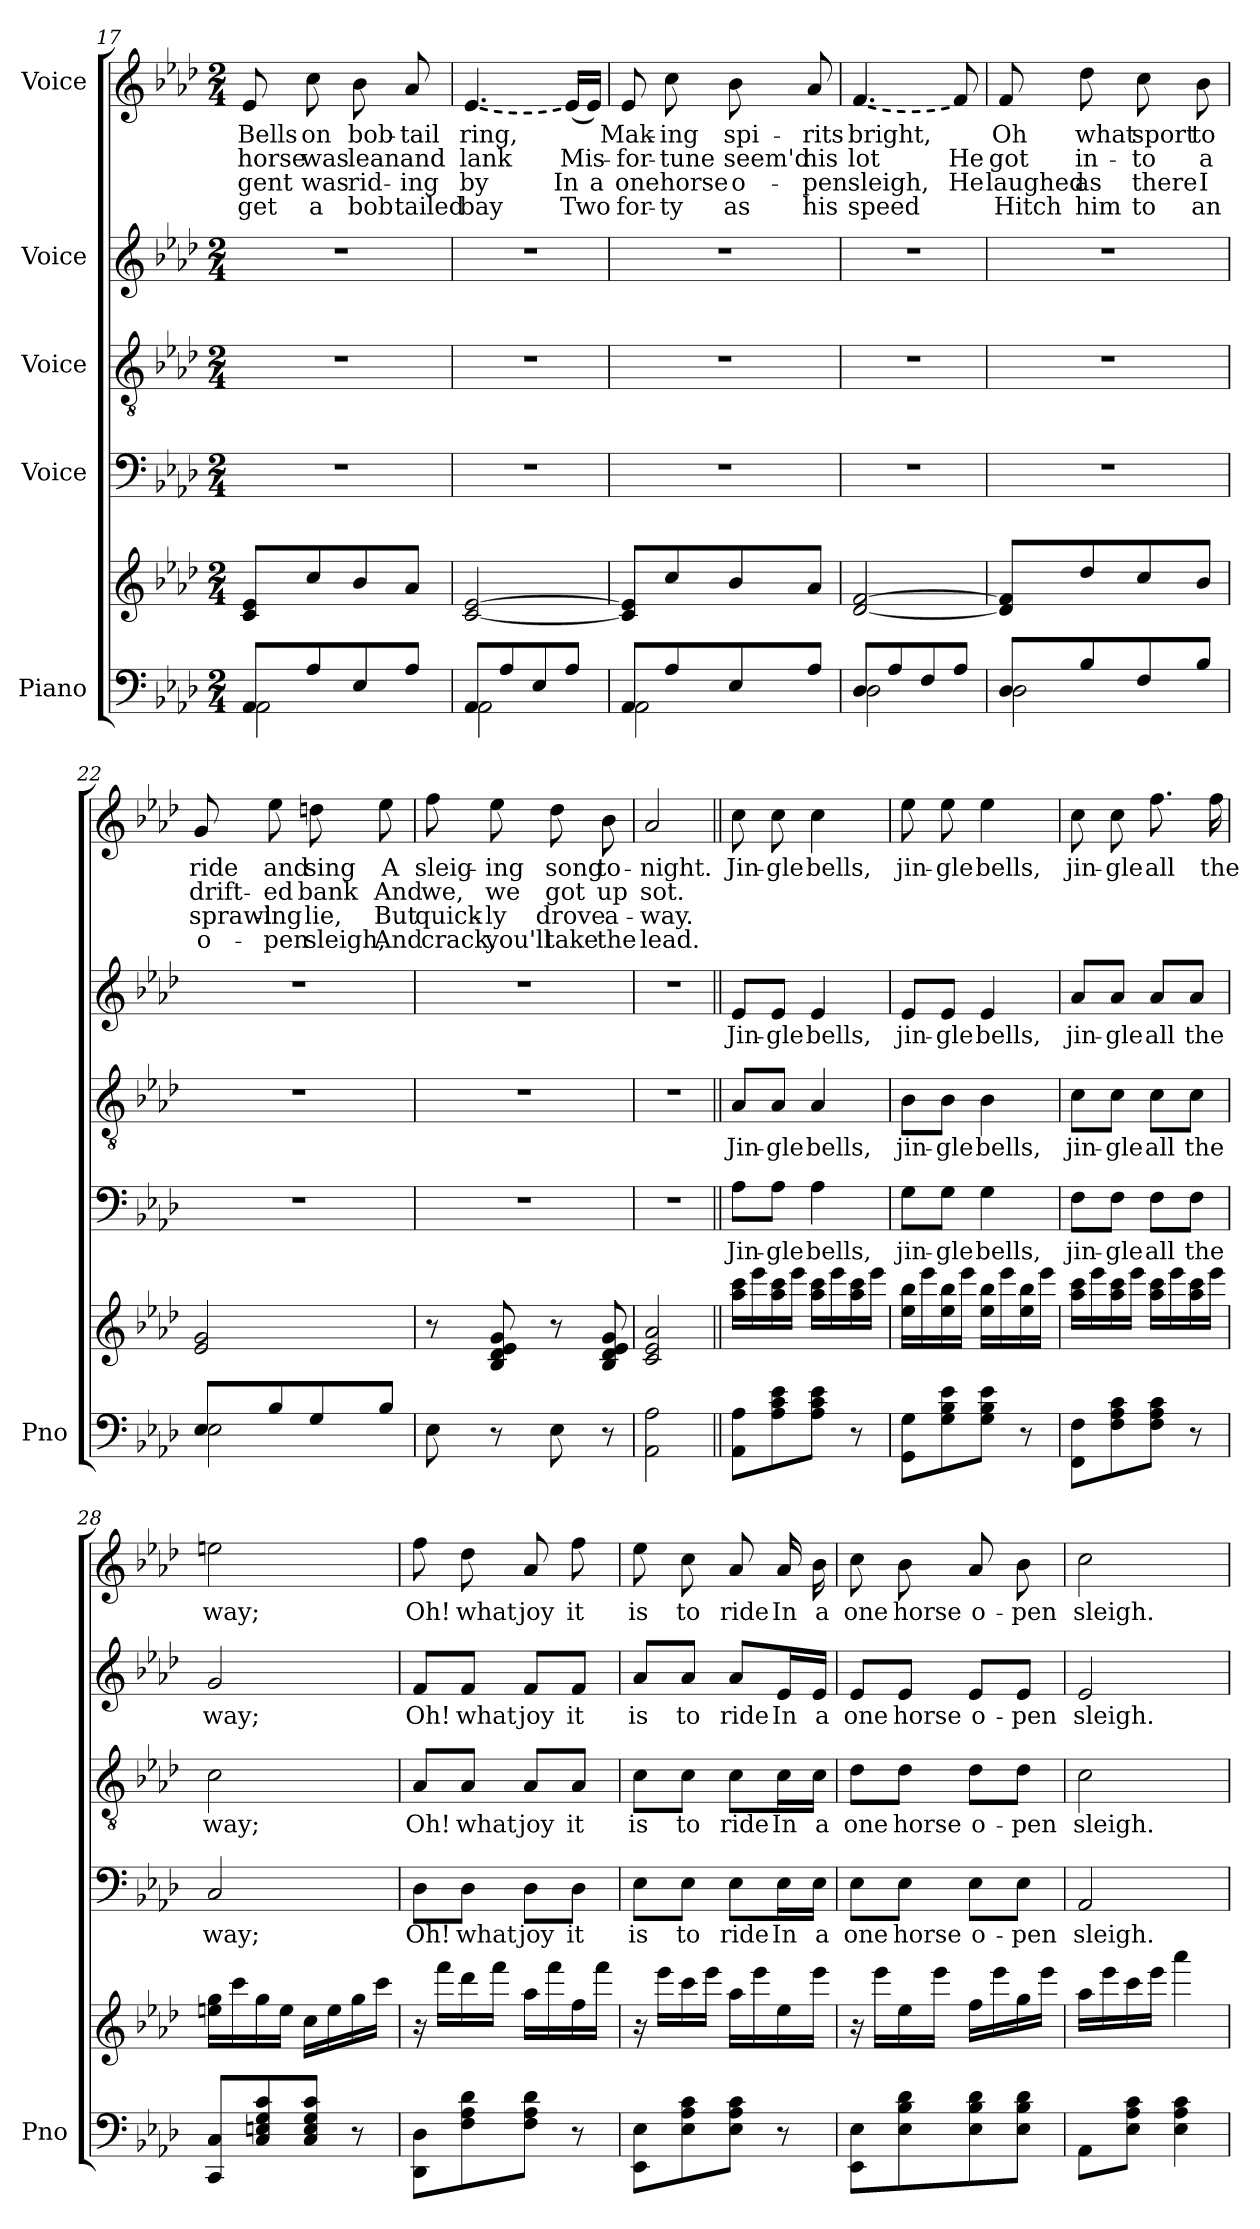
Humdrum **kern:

**kern	**kern	**kern	**text	**kern	**text	**kern	**text	**kern	**text	**text	**text	**text
*part5	*part5	*part4	*part4	*part3	*part3	*part2	*part2	*part1	*part1	*part1	*part1	*part1
*staff6	*staff5	*staff4	*staff4	*staff3	*staff3	*staff2	*staff2	*staff1	*staff1	*staff1	*staff1	*staff1
*I"Piano	*	*I"Voice	*	*I"Voice	*	*I"Voice	*	*I"Voice	*	*	*	*
*I'Pno	*	*	*	*	*	*	*	*	*	*	*	*
*clefF4	*clefG2	*clefF4	*	*clefGv2	*	*clefG2	*	*clefG2	*	*	*	*
*k[b-e-a-d-]	*k[b-e-a-d-]	*k[b-e-a-d-]	*	*k[b-e-a-d-]	*	*k[b-e-a-d-]	*	*k[b-e-a-d-]	*	*	*	*
*M2/4	*M2/4	*M2/4	*	*M2/4	*	*M2/4	*	*M2/4	*	*	*	*
=17	=17	=17	=17	=17	=17	=17	=17	=17	=17	=17	=17	=17
*^	*	*	*	*	*	*	*	*	*	*	*	*
!	!	!	!	!	!	!	!	!	!	!LO:LY:b	!LO:LY:b	!LO:LY:b	!LO:LY:b
8AA-/L	2AA-\	8c/ 8e-/L	2r	.	2r	.	2r	.	8e-/	Bells	horse	gent	get
!	!	!	!	!	!	!	!	!	!	!LO:LY:b	!LO:LY:b	!LO:LY:b	!LO:LY:b
8A-/	.	8cc/	.	.	.	.	.	.	8cc\	on	was	was	a
!	!	!	!	!	!	!	!	!	!	!LO:LY:b	!LO:LY:b	!LO:LY:b	!LO:LY:b
8E-/	.	8b-/	.	.	.	.	.	.	8b-\	bob-	lean	rid-	bob
!	!	!	!	!	!	!	!	!	!	!LO:LY:b	!LO:LY:b	!LO:LY:b	!LO:LY:b
8A-/J	.	8a-/J	.	.	.	.	.	.	8a-/	-tail	and	-ing	tailed
=18	=18	=18	=18	=18	=18	=18	=18	=18	=18	=18	=18	=18	=18
!	!	!	!	!	!	!	!	!	!LO:T:dash	!LO:LY:b	!LO:LY:b	!LO:LY:b	!LO:LY:b
8AA-/L	2AA-\	[2c/ [2e-/	2r	.	2r	.	2r	.	[4.e-/	ring,	lank	by	bay
8A-/	.	.	.	.	.	.	.	.	.	.	.	.	.
8E-/	.	.	.	.	.	.	.	.	.	.	.	.	.
!	!	!	!	!	!	!	!	!	!	!	!LO:LY:b	!LO:LY:b	!LO:LY:b
8A-/J	.	.	.	.	.	.	.	.	(<16e-/LL]	.	Mis-	In	Two
!	!	!	!	!	!	!	!	!	!	!	!	!LO:LY:b	!
.	.	.	.	.	.	.	.	.	16e-/JJ)	.	.	a	.
=19	=19	=19	=19	=19	=19	=19	=19	=19	=19	=19	=19	=19	=19
!	!	!	!	!	!	!	!	!	!	!LO:LY:b	!LO:LY:b	!LO:LY:b	!LO:LY:b
8AA-/L	2AA-\	8c/] 8e-/]L	2r	.	2r	.	2r	.	8e-/	Mak-	-for-	one	for-
!	!	!	!	!	!	!	!	!	!	!LO:LY:b	!LO:LY:b	!LO:LY:b	!LO:LY:b
8A-/	.	8cc/	.	.	.	.	.	.	8cc\	-ing	-tune	horse	-ty
!	!	!	!	!	!	!	!	!	!	!LO:LY:b	!LO:LY:b	!LO:LY:b	!LO:LY:b
8E-/	.	8b-/	.	.	.	.	.	.	8b-\	spi-	seem'd	o-	as
!	!	!	!	!	!	!	!	!	!	!LO:LY:b	!LO:LY:b	!LO:LY:b	!LO:LY:b
8A-/J	.	8a-/J	.	.	.	.	.	.	8a-/	-rits	his	-pen	his
!!LO:LB:g=z
=20	=20	=20	=20	=20	=20	=20	=20	=20	=20	=20	=20	=20	=20
!	!	!	!	!	!	!	!	!	!LO:T:dash	!LO:LY:b	!LO:LY:b	!LO:LY:b	!LO:LY:b
8D-/L	2D-\	[2d-/ [2f/	2r	.	2r	.	2r	.	[4.f/	bright,	lot	sleigh,	speed
8A-/	.	.	.	.	.	.	.	.	.	.	.	.	.
8F/	.	.	.	.	.	.	.	.	.	.	.	.	.
!	!	!	!	!	!	!	!	!	!	!	!LO:LY:b	!LO:LY:b	!
8A-/J	.	.	.	.	.	.	.	.	8f/]	.	He	He	.
=21	=21	=21	=21	=21	=21	=21	=21	=21	=21	=21	=21	=21	=21
!	!	!	!	!	!	!	!	!	!	!LO:LY:b	!LO:LY:b	!LO:LY:b	!LO:LY:b
8D-/L	2D-\	8d-/] 8f/]L	2r	.	2r	.	2r	.	8f/	Oh	got	laughed	Hitch
!	!	!	!	!	!	!	!	!	!	!LO:LY:b	!LO:LY:b	!LO:LY:b	!LO:LY:b
8B-/	.	8dd-/	.	.	.	.	.	.	8dd-\	what	in-	as	him
!	!	!	!	!	!	!	!	!	!	!LO:LY:b	!LO:LY:b	!LO:LY:b	!LO:LY:b
8F/	.	8cc/	.	.	.	.	.	.	8cc\	sport	-to	there	to
!	!	!	!	!	!	!	!	!	!	!LO:LY:b	!LO:LY:b	!LO:LY:b	!LO:LY:b
8B-/J	.	8b-/J	.	.	.	.	.	.	8b-\	to	a	I	an
=22	=22	=22	=22	=22	=22	=22	=22	=22	=22	=22	=22	=22	=22
!	!	!	!	!	!	!	!	!	!	!LO:LY:b	!LO:LY:b	!LO:LY:b	!LO:LY:b
8E-/L	2E-\	2e-/ 2g/	2r	.	2r	.	2r	.	8g/	ride	drift-	sprawl-	o-
!	!	!	!	!	!	!	!	!	!	!LO:LY:b	!LO:LY:b	!LO:LY:b	!LO:LY:b
8B-/	.	.	.	.	.	.	.	.	8ee-\	and	-ed	-ing	-pen
!	!	!	!	!	!	!	!	!	!	!LO:LY:b	!LO:LY:b	!LO:LY:b	!LO:LY:b
8G/	.	.	.	.	.	.	.	.	8ddn\	sing	bank	lie,	sleigh,
!	!	!	!	!	!	!	!	!	!	!LO:LY:b	!LO:LY:b	!LO:LY:b	!LO:LY:b
8B-/J	.	.	.	.	.	.	.	.	8ee-\	A	And	But	And
*v	*v	*	*	*	*	*	*	*	*	*	*	*	*
=23	=23	=23	=23	=23	=23	=23	=23	=23	=23	=23	=23	=23
!	!	!	!	!	!	!	!	!	!LO:LY:b	!LO:LY:b	!LO:LY:b	!LO:LY:b
8E-\	8r	2r	.	2r	.	2r	.	8ff\	sleig-	we,	quick-	crack,
!	!	!	!	!	!	!	!	!	!LO:LY:b	!LO:LY:b	!LO:LY:b	!LO:LY:b
8r	8B-/ 8d-/ 8e-/ 8g/	.	.	.	.	.	.	8ee-\	-ing	we	-ly	you'll
!	!	!	!	!	!	!	!	!	!LO:LY:b	!LO:LY:b	!LO:LY:b	!LO:LY:b
8E-\	8r	.	.	.	.	.	.	8dd-\	song	got	drove	take
!	!	!	!	!	!	!	!	!	!LO:LY:b	!LO:LY:b	!LO:LY:b	!LO:LY:b
8r	8B-/ 8d-/ 8e-/ 8g/	.	.	.	.	.	.	8b-\	to-	up	a-	the
=24	=24	=24	=24	=24	=24	=24	=24	=24	=24	=24	=24	=24
!	!	!	!	!	!	!	!	!	!LO:LY:b	!LO:LY:b	!LO:LY:b	!LO:LY:b
2AA-\ 2A-\	2c/ 2e-/ 2a-/	2r	.	2r	.	2r	.	2a-/	-night.	sot.	-way.	lead.
!!LO:PB:g=z
=25||	=25||	=25||	=25||	=25||	=25||	=25||	=25||	=25||	=25||	=25||	=25||	=25||
!	!	!	!LO:LY:b	!	!LO:LY:b	!	!LO:LY:b	!	!LO:LY:b	!	!	!
8AA-\ 8A-\L	16aa-\ 16ccc\LL	8A-\L	Jin-	8A-/L	Jin-	8e-/L	Jin-	8cc\	Jin-	.	.	.
.	16eee-\	.	.	.	.	.	.	.	.	.	.	.
!	!	!	!LO:LY:b	!	!LO:LY:b	!	!LO:LY:b	!	!LO:LY:b	!	!	!
8A-\ 8c\ 8e-\	16aa-\ 16ccc\	8A-\J	-gle	8A-/J	-gle	8e-/J	-gle	8cc\	-gle	.	.	.
.	16eee-\JJ	.	.	.	.	.	.	.	.	.	.	.
!	!	!	!LO:LY:b	!	!LO:LY:b	!	!LO:LY:b	!	!LO:LY:b	!	!	!
8A-\ 8c\ 8e-\J	16aa-\ 16ccc\LL	4A-\	bells,	4A-/	bells,	4e-/	bells,	4cc\	bells,	.	.	.
.	16eee-\	.	.	.	.	.	.	.	.	.	.	.
8r	16aa-\ 16ccc\	.	.	.	.	.	.	.	.	.	.	.
.	16eee-\JJ	.	.	.	.	.	.	.	.	.	.	.
=26	=26	=26	=26	=26	=26	=26	=26	=26	=26	=26	=26	=26
!	!	!	!LO:LY:b	!	!LO:LY:b	!	!LO:LY:b	!	!LO:LY:b	!	!	!
8GG\ 8G\L	16ee-\ 16bb-\LL	8G\L	jin-	8B-\L	jin-	8e-/L	jin-	8ee-\	jin-	.	.	.
.	16eee-\	.	.	.	.	.	.	.	.	.	.	.
!	!	!	!LO:LY:b	!	!LO:LY:b	!	!LO:LY:b	!	!LO:LY:b	!	!	!
8G\ 8B-\ 8e-\	16ee-\ 16bb-\	8G\J	-gle	8B-\J	-gle	8e-/J	-gle	8ee-\	-gle	.	.	.
.	16eee-\JJ	.	.	.	.	.	.	.	.	.	.	.
!	!	!	!LO:LY:b	!	!LO:LY:b	!	!LO:LY:b	!	!LO:LY:b	!	!	!
8G\ 8B-\ 8e-\J	16ee-\ 16bb-\LL	4G\	bells,	4B-\	bells,	4e-/	bells,	4ee-\	bells,	.	.	.
.	16eee-\	.	.	.	.	.	.	.	.	.	.	.
8r	16ee-\ 16bb-\	.	.	.	.	.	.	.	.	.	.	.
.	16eee-\JJ	.	.	.	.	.	.	.	.	.	.	.
=27	=27	=27	=27	=27	=27	=27	=27	=27	=27	=27	=27	=27
!	!	!	!LO:LY:b	!	!LO:LY:b	!	!LO:LY:b	!	!LO:LY:b	!	!	!
8FF\ 8F\L	16aa-\ 16ccc\LL	8F\L	jin-	8c\L	jin-	8a-/L	jin-	8cc\	jin-	.	.	.
.	16eee-\	.	.	.	.	.	.	.	.	.	.	.
!	!	!	!LO:LY:b	!	!LO:LY:b	!	!LO:LY:b	!	!LO:LY:b	!	!	!
8F\ 8A-\ 8c\	16aa-\ 16ccc\	8F\J	-gle	8c\J	-gle	8a-/J	-gle	8cc\	-gle	.	.	.
.	16eee-\JJ	.	.	.	.	.	.	.	.	.	.	.
!	!	!	!LO:LY:b	!	!LO:LY:b	!	!LO:LY:b	!	!LO:LY:b	!	!	!
8F\ 8A-\ 8c\J	16aa-\ 16ccc\LL	8F\L	all	8c\L	all	8a-/L	all	8.ff\	all	.	.	.
.	16eee-\	.	.	.	.	.	.	.	.	.	.	.
!	!	!	!LO:LY:b	!	!LO:LY:b	!	!LO:LY:b	!	!	!	!	!
8r	16aa-\ 16ccc\	8F\J	the	8c\J	the	8a-/J	the	.	.	.	.	.
!	!	!	!	!	!	!	!	!	!LO:LY:b	!	!	!
.	16eee-\JJ	.	.	.	.	.	.	16ff\	the	.	.	.
=28	=28	=28	=28	=28	=28	=28	=28	=28	=28	=28	=28	=28
!	!	!	!LO:LY:b	!	!LO:LY:b	!	!LO:LY:b	!	!LO:LY:b	!	!	!
8CC/ 8C/L	16een\ 16gg\LL	2C/	way;	2c\	way;	2g/	way;	2een\	way;	.	.	.
.	16ccc\	.	.	.	.	.	.	.	.	.	.	.
8C/ 8En/ 8G/ 8c/	16gg\	.	.	.	.	.	.	.	.	.	.	.
.	16ee\JJ	.	.	.	.	.	.	.	.	.	.	.
8C/ 8E/ 8G/ 8c/J	16cc\LL	.	.	.	.	.	.	.	.	.	.	.
.	16ee\	.	.	.	.	.	.	.	.	.	.	.
8r	16gg\	.	.	.	.	.	.	.	.	.	.	.
.	16ccc\JJ	.	.	.	.	.	.	.	.	.	.	.
=29	=29	=29	=29	=29	=29	=29	=29	=29	=29	=29	=29	=29
!	!	!	!LO:LY:b	!	!LO:LY:b	!	!LO:LY:b	!	!LO:LY:b	!	!	!
8DD-\ 8D-\L	16r	8D-\L	Oh!	8A-/L	Oh!	8f/L	Oh!	8ff\	Oh!	.	.	.
.	16fff\LL	.	.	.	.	.	.	.	.	.	.	.
!	!	!	!LO:LY:b	!	!LO:LY:b	!	!LO:LY:b	!	!LO:LY:b	!	!	!
8F\ 8A-\ 8d-\	16ddd-\	8D-\J	what	8A-/J	what	8f/J	what	8dd-\	what	.	.	.
.	16fff\JJ	.	.	.	.	.	.	.	.	.	.	.
!	!	!	!LO:LY:b	!	!LO:LY:b	!	!LO:LY:b	!	!LO:LY:b	!	!	!
8F\ 8A-\ 8d-\J	16aa-\LL	8D-\L	joy	8A-/L	joy	8f/L	joy	8a-/	joy	.	.	.
.	16fff\	.	.	.	.	.	.	.	.	.	.	.
!	!	!	!LO:LY:b	!	!LO:LY:b	!	!LO:LY:b	!	!LO:LY:b	!	!	!
8r	16ff\	8D-\J	it	8A-/J	it	8f/J	it	8ff\	it	.	.	.
.	16fff\JJ	.	.	.	.	.	.	.	.	.	.	.
=30	=30	=30	=30	=30	=30	=30	=30	=30	=30	=30	=30	=30
!	!	!	!LO:LY:b	!	!LO:LY:b	!	!LO:LY:b	!	!LO:LY:b	!	!	!
8EE-\ 8E-\L	16r	8E-\L	is	8c\L	is	8a-/L	is	8ee-\	is	.	.	.
.	16eee-\LL	.	.	.	.	.	.	.	.	.	.	.
!	!	!	!LO:LY:b	!	!LO:LY:b	!	!LO:LY:b	!	!LO:LY:b	!	!	!
8E-\ 8A-\ 8c\	16ccc\	8E-\J	to	8c\J	to	8a-/J	to	8cc\	to	.	.	.
.	16eee-\JJ	.	.	.	.	.	.	.	.	.	.	.
!	!	!	!LO:LY:b	!	!LO:LY:b	!	!LO:LY:b	!	!LO:LY:b	!	!	!
8E-\ 8A-\ 8c\J	16aa-\LL	8E-\L	ride	8c\L	ride	8a-/L	ride	8a-/	ride	.	.	.
.	16eee-\	.	.	.	.	.	.	.	.	.	.	.
!	!	!	!LO:LY:b	!	!LO:LY:b	!	!LO:LY:b	!	!LO:LY:b	!	!	!
8r	16ee-\	16E-\L	In	16c\L	In	16e-/L	In	16a-/	In	.	.	.
!	!	!	!LO:LY:b	!	!LO:LY:b	!	!LO:LY:b	!	!LO:LY:b	!	!	!
.	16eee-\JJ	16E-\JJ	a	16c\JJ	a	16e-/JJ	a	16b-\	a	.	.	.
!!LO:LB:g=z
=31	=31	=31	=31	=31	=31	=31	=31	=31	=31	=31	=31	=31
!	!	!	!LO:LY:b	!	!LO:LY:b	!	!LO:LY:b	!	!LO:LY:b	!	!	!
8EE-\ 8E-\L	16r	8E-\L	one	8d-\L	one	8e-/L	one	8cc\	one	.	.	.
.	16eee-\LL	.	.	.	.	.	.	.	.	.	.	.
!	!	!	!LO:LY:b	!	!LO:LY:b	!	!LO:LY:b	!	!LO:LY:b	!	!	!
8E-\ 8B-\ 8d-\	16ee-\	8E-\J	horse	8d-\J	horse	8e-/J	horse	8b-\	horse	.	.	.
.	16eee-\JJ	.	.	.	.	.	.	.	.	.	.	.
!	!	!	!LO:LY:b	!	!LO:LY:b	!	!LO:LY:b	!	!LO:LY:b	!	!	!
8E-\ 8B-\ 8d-\	16ff\LL	8E-\L	o-	8d-\L	o-	8e-/L	o-	8a-/	o-	.	.	.
.	16eee-\	.	.	.	.	.	.	.	.	.	.	.
!	!	!	!LO:LY:b	!	!LO:LY:b	!	!LO:LY:b	!	!LO:LY:b	!	!	!
8E-\ 8B-\ 8d-\J	16gg\	8E-\J	-pen	8d-\J	-pen	8e-/J	-pen	8b-\	-pen	.	.	.
.	16eee-\JJ	.	.	.	.	.	.	.	.	.	.	.
=32	=32	=32	=32	=32	=32	=32	=32	=32	=32	=32	=32	=32
!	!	!	!LO:LY:b	!	!LO:LY:b	!	!LO:LY:b	!	!LO:LY:b	!	!	!
8AA-\L	16aa-\LL	2AA-/	sleigh.	2c\	sleigh.	2e-/	sleigh.	2cc\	sleigh.	.	.	.
.	16eee-\	.	.	.	.	.	.	.	.	.	.	.
8E-\ 8A-\ 8c\J	16ccc\	.	.	.	.	.	.	.	.	.	.	.
.	16eee-\JJ	.	.	.	.	.	.	.	.	.	.	.
4E-\ 4A-\ 4c\	4aaa-\	.	.	.	.	.	.	.	.	.	.	.
=	=	=	=	=	=	=	=	=	=	=	=	=
*-	*-	*-	*-	*-	*-	*-	*-	*-	*-	*-	*-	*-
